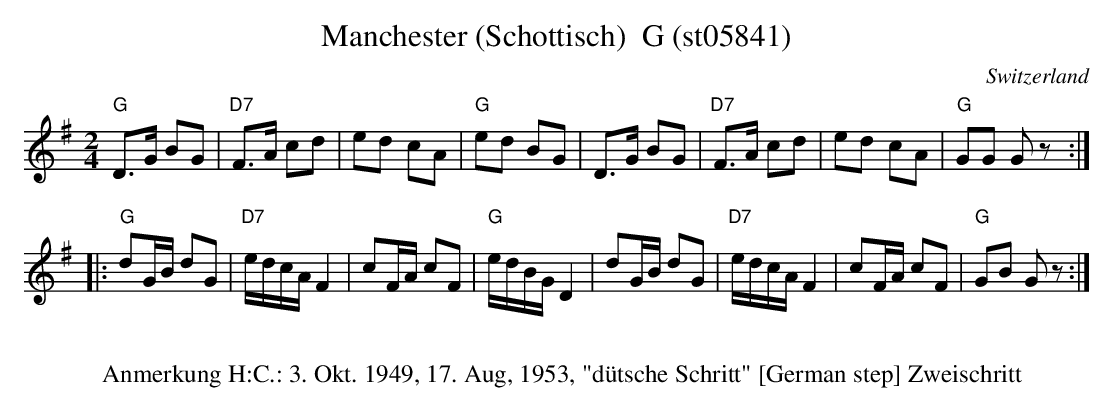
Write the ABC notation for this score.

X:1
T: Manchester (Schottisch)  G (st05841)
O:Switzerland
M:2/4
L:1/8
K:G major
"G"D>G BG | "D7"F>A cd | ed cA | "G"ed BG | D>G BG | "D7"F>A cd | ed cA | "G"GG Gz :|
|: "G"dG/B/ dG | "D7"e/d/c/A/F2 | cF/A/ cF | "G"e/d/B/G/ D2 | dG/B/ dG | "D7"e/d/c/A/F2 | cF/A/ cF | "G"GB Gz :|
W:
W:Anmerkung H:C.: 3. Okt. 1949, 17. Aug, 1953, "dütsche Schritt" [German step] Zweischritt
